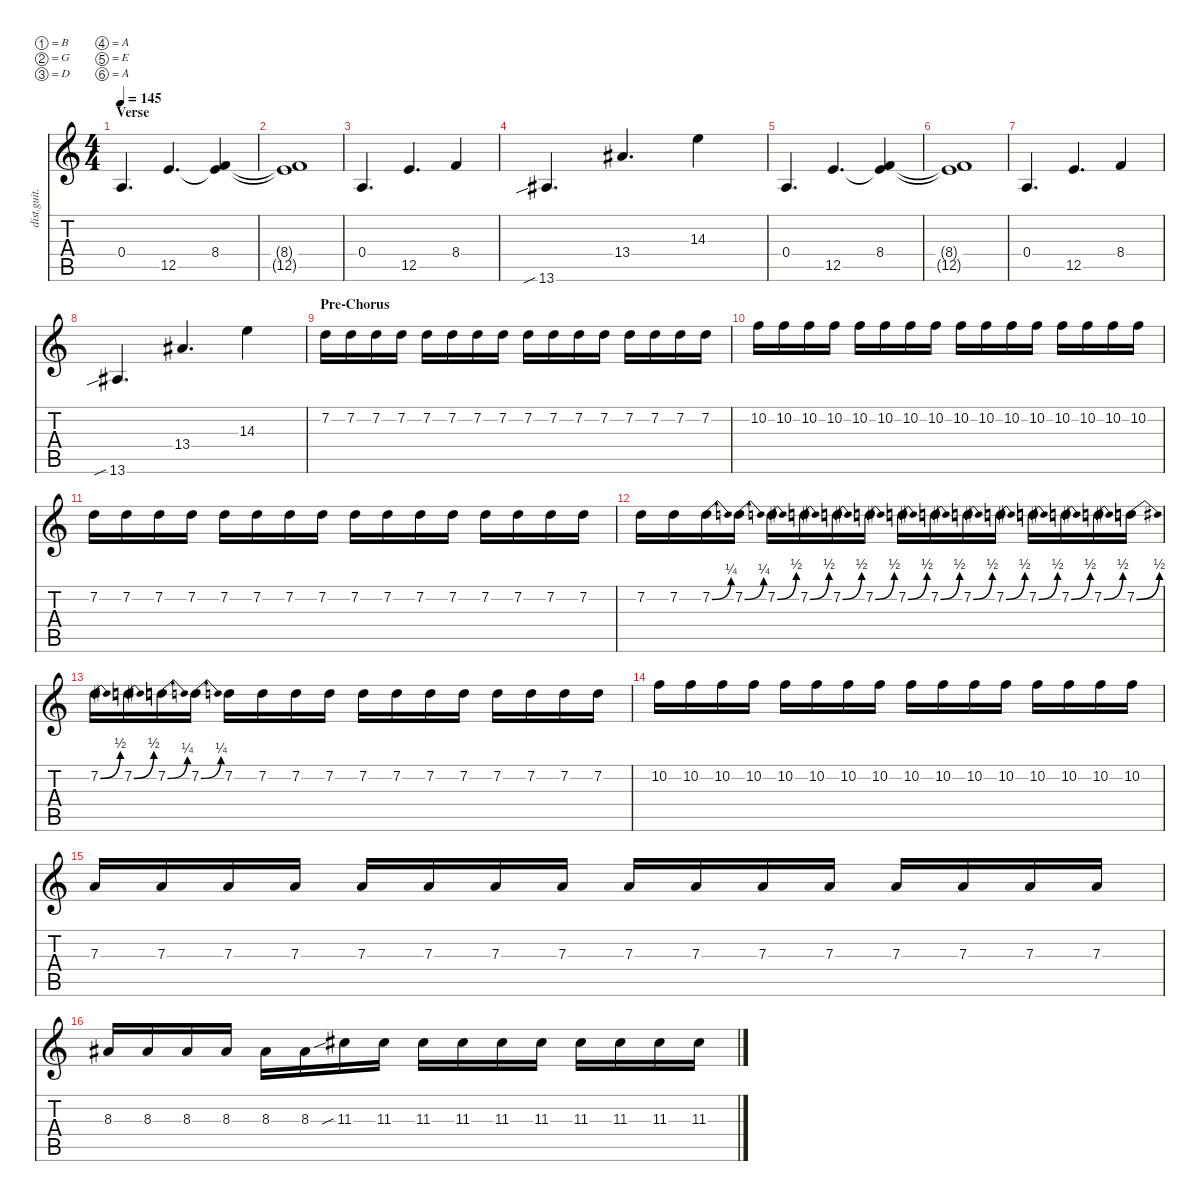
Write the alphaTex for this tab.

\defaultSystemsLayout 4
\hideDynamics
\bracketExtendMode nobrackets
\track ("Distortion Guitar - Petr" "dist.guit.") {instrument distortionguitar}
\staff {score tabs}
\tuning (B3 G3 D3 A2 E2 A1)
\ts (4 4)
\section ("" "Verse")
\tempo 145
\clef g2
\ks c
0.4.4{d dy ff beam Up} 12.5.4{d beam Up} (8.4 12.5{t}).4{beam Up} |
(12.5{t} 8.4{t}).1{beam Up} |
0.4.4{d beam Up} 12.5.4{d beam Up} 8.4.4{beam Up} |
13.6{sib acc #}.4{d beam Up} 13.4{acc #}.4{d beam Up} 14.3.4{beam Down} |
0.4.4{d beam Up} 12.5.4{d beam Up} (8.4 12.5{t}).4{beam Up} |
(12.5{t} 8.4{t}).1{beam Up} |
0.4.4{d beam Up} 12.5.4{d beam Up} 8.4.4{beam Up} |
13.6{sib acc #}.4{d beam Up} 13.4{acc #}.4{d beam Up} 14.3.4{beam Down} |
\section ("" "Pre-Chorus")
7.2.16{beam Down} 7.2.16{beam Down} 7.2.16{beam Down} 7.2.16{beam Down} 7.2.16{beam Down} 7.2.16{beam Down} 7.2.16{beam Down} 7.2.16{beam Down} 7.2.16{beam Down} 7.2.16{beam Down} 7.2.16{beam Down} 7.2.16{beam Down} 7.2.16{beam Down} 7.2.16{beam Down} 7.2.16{beam Down} 7.2.16{beam Down} |
10.2.16{beam Down} 10.2.16{beam Down} 10.2.16{beam Down} 10.2.16{beam Down} 10.2.16{beam Down} 10.2.16{beam Down} 10.2.16{beam Down} 10.2.16{beam Down} 10.2.16{beam Down} 10.2.16{beam Down} 10.2.16{beam Down} 10.2.16{beam Down} 10.2.16{beam Down} 10.2.16{beam Down} 10.2.16{beam Down} 10.2.16{beam Down} |
7.2.16{beam Down} 7.2.16{beam Down} 7.2.16{beam Down} 7.2.16{beam Down} 7.2.16{beam Down} 7.2.16{beam Down} 7.2.16{beam Down} 7.2.16{beam Down} 7.2.16{beam Down} 7.2.16{beam Down} 7.2.16{beam Down} 7.2.16{beam Down} 7.2.16{beam Down} 7.2.16{beam Down} 7.2.16{beam Down} 7.2.16{beam Down} |
7.2.16{beam Down} 7.2.16{beam Down} 7.2{be (bend 0 0 0.6 1)}.16{beam Down} 7.2{be (bend 0 0 0.6 1)}.16{beam Down} 7.2{be (bend 0 0 0.6 2)}.16{beam Down} 7.2{be (bend 0 0 0.6 2)}.16{beam Down} 7.2{be (bend 0 0 0.6 2)}.16{beam Down} 7.2{be (bend 0 0 0.6 2)}.16{beam Down} 7.2{be (bend 0 0 0.6 2)}.16{beam Down} 7.2{be (bend 0 0 0.6 2)}.16{beam Down} 7.2{be (bend 0 0 0.6 2)}.16{beam Down} 7.2{be (bend 0 0 0.6 2)}.16{beam Down} 7.2{be (bend 0 0 0.6 2)}.16{beam Down} 7.2{be (bend 0 0 0.6 2)}.16{beam Down} 7.2{be (bend 0 0 0.6 2)}.16{beam Down} 7.2{be (bend 0 0 0.6 2)}.16{beam Down} |
7.2{be (bend 0 0 0.6 2)}.16{beam Down} 7.2{be (bend 0 0 0.6 2)}.16{beam Down} 7.2{be (bend 0 0 0.6 1)}.16{beam Down} 7.2{be (bend 0 0 0.6 1)}.16{beam Down} 7.2.16{beam Down} 7.2.16{beam Down} 7.2.16{beam Down} 7.2.16{beam Down} 7.2.16{beam Down} 7.2.16{beam Down} 7.2.16{beam Down} 7.2.16{beam Down} 7.2.16{beam Down} 7.2.16{beam Down} 7.2.16{beam Down} 7.2.16{beam Down} |
10.2.16{beam Down} 10.2.16{beam Down} 10.2.16{beam Down} 10.2.16{beam Down} 10.2.16{beam Down} 10.2.16{beam Down} 10.2.16{beam Down} 10.2.16{beam Down} 10.2.16{beam Down} 10.2.16{beam Down} 10.2.16{beam Down} 10.2.16{beam Down} 10.2.16{beam Down} 10.2.16{beam Down} 10.2.16{beam Down} 10.2.16{beam Down} |
7.3.16{beam Up} 7.3.16{beam Up} 7.3.16{beam Up} 7.3.16{beam Up} 7.3.16{beam Up} 7.3.16{beam Up} 7.3.16{beam Up} 7.3.16{beam Up} 7.3.16{beam Up} 7.3.16{beam Up} 7.3.16{beam Up} 7.3.16{beam Up} 7.3.16{beam Up} 7.3.16{beam Up} 7.3.16{beam Up} 7.3.16{beam Up} |
8.3{acc #}.16{beam Up} 8.3{acc #}.16{beam Up} 8.3{acc #}.16{beam Up} 8.3{acc #}.16{beam Up} 8.3{acc #}.16{beam Down} 8.3{acc #}.16{beam Down} 11.3{sib acc #}.16{beam Down} 11.3{acc #}.16{beam Down} 11.3{acc #}.16{beam Down} 11.3{acc #}.16{beam Down} 11.3{acc #}.16{beam Down} 11.3{acc #}.16{beam Down} 11.3{acc #}.16{beam Down} 11.3{acc #}.16{beam Down} 11.3{acc #}.16{beam Down} 11.3{acc #}.16{beam Down}
